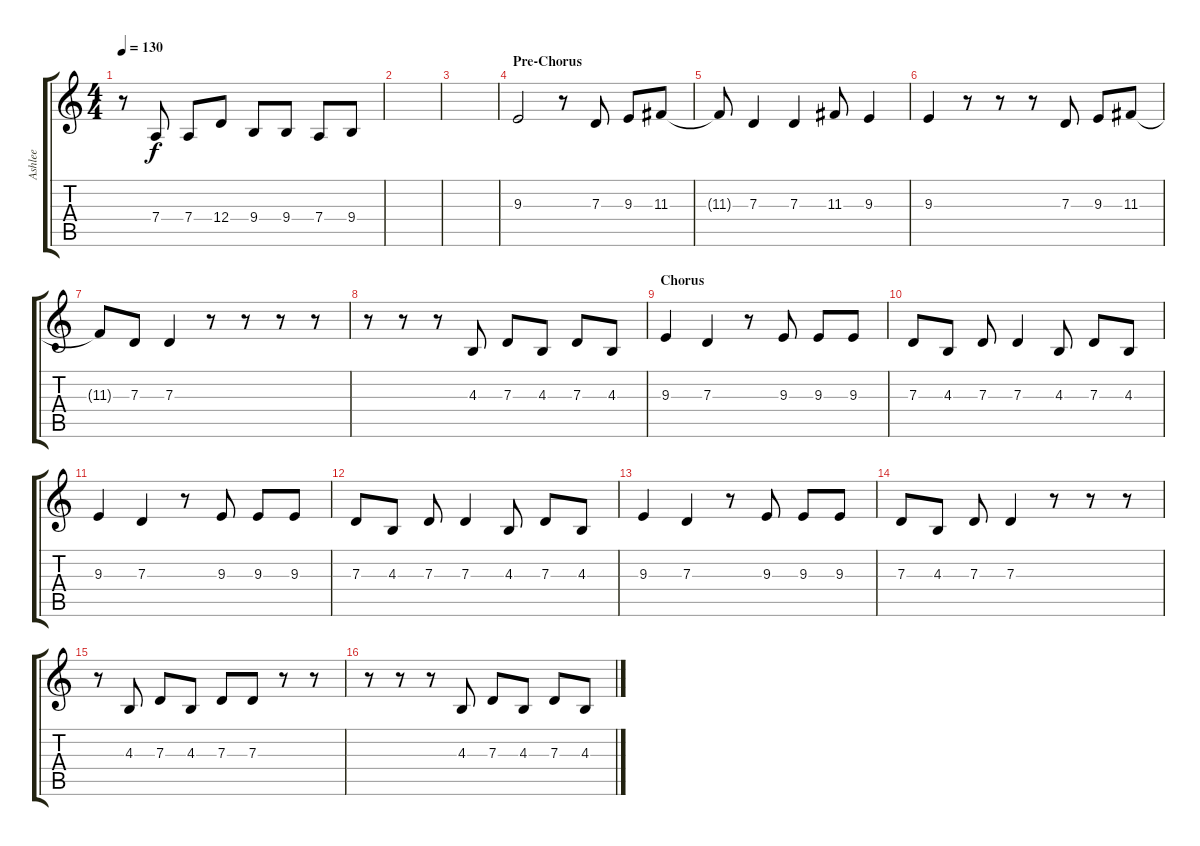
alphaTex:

\track ("Ashlee" "Ashlee") {instrument lead2sawtooth}
\staff {score tabs}
\tuning (E4 B3 G3 D3 A2 E2) {hide}
\ts (4 4)
\tempo 130
\clef g2
\ks c
r.8{dy f} 7.4.8 7.4.8 12.4.8 9.4.8 9.4.8 7.4.8 9.4.8 |
|
|
\section ("" "Pre-Chorus")
9.3.2 r.8 7.3.8 9.3.8 11.3.8 |
11.3{t}.8 7.3.4 7.3.4 11.3.8 9.3.4 |
9.3.4 r.8 r.8 r.8 7.3.8 9.3.8 11.3.8 |
11.3{t}.8 7.3.8 7.3.4 r.8 r.8 r.8 r.8 |
r.8 r.8 r.8 4.3.8 7.3.8 4.3.8 7.3.8 4.3.8 |
\section ("" "Chorus")
9.3.4 7.3.4 r.8 9.3.8 9.3.8 9.3.8 |
7.3.8 4.3.8 7.3.8 7.3.4 4.3.8 7.3.8 4.3.8 |
9.3.4 7.3.4 r.8 9.3.8 9.3.8 9.3.8 |
7.3.8 4.3.8 7.3.8 7.3.4 4.3.8 7.3.8 4.3.8 |
9.3.4 7.3.4 r.8 9.3.8 9.3.8 9.3.8 |
7.3.8 4.3.8 7.3.8 7.3.4 r.8 r.8 r.8 |
r.8 4.3.8 7.3.8 4.3.8 7.3.8 7.3.8 r.8 r.8 |
r.8 r.8 r.8 4.3.8 7.3.8 4.3.8 7.3.8 4.3.8
